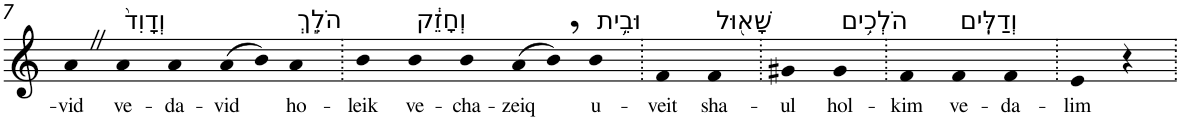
**kern	**text
*part1	*part1
*staff1	*staff1
*I"Piano	*
*I'Pno	*
!!LO:PB:g=z
*clefG2	*
*k[]	*
=7	=7
!	!LO:LY:b
4aZ	-vid
!LO:TX:a:t=וְדָוִד֙	!
!	!LO:LY:b
4a	ve-
!	!LO:LY:b
4a	-da-
!	!LO:LY:b
(>8a	-vid
8b)	.
!LO:TX:a:t=הֹלֵ֣ךְ	!
!	!LO:LY:b
4a	ho-
=8.	=8.
!	!LO:LY:b
4b	-leik
!LO:TX:a:t=וְחָזֵ֔ק	!
!	!LO:LY:b
4b	ve-
!	!LO:LY:b
4b	-cha-
!	!LO:LY:b
(>8a	-zeiq
8b,)	.
!LO:TX:a:t=וּבֵ֥ית	!
!	!LO:LY:b
4b	u-
=9.	=9.
!	!LO:LY:b
4f	-veit
!LO:TX:a:t=שָׁא֖וּל	!
!	!LO:LY:b
4f	sha-
=10.	=10.
!	!LO:LY:b
4g#X	-ul
!LO:TX:a:t=הֹלְכִ֥ים	!
!	!LO:LY:b
4g#	hol-
=11.	=11.
!	!LO:LY:b
4f	-kim
!LO:TX:a:t=וְדַלִּֽים	!
!	!LO:LY:b
4f	ve-
!	!LO:LY:b
4f	-da-
=12.	=12.
!	!LO:LY:b
4e	-lim
4r	.
=.	=.
*-	*-
